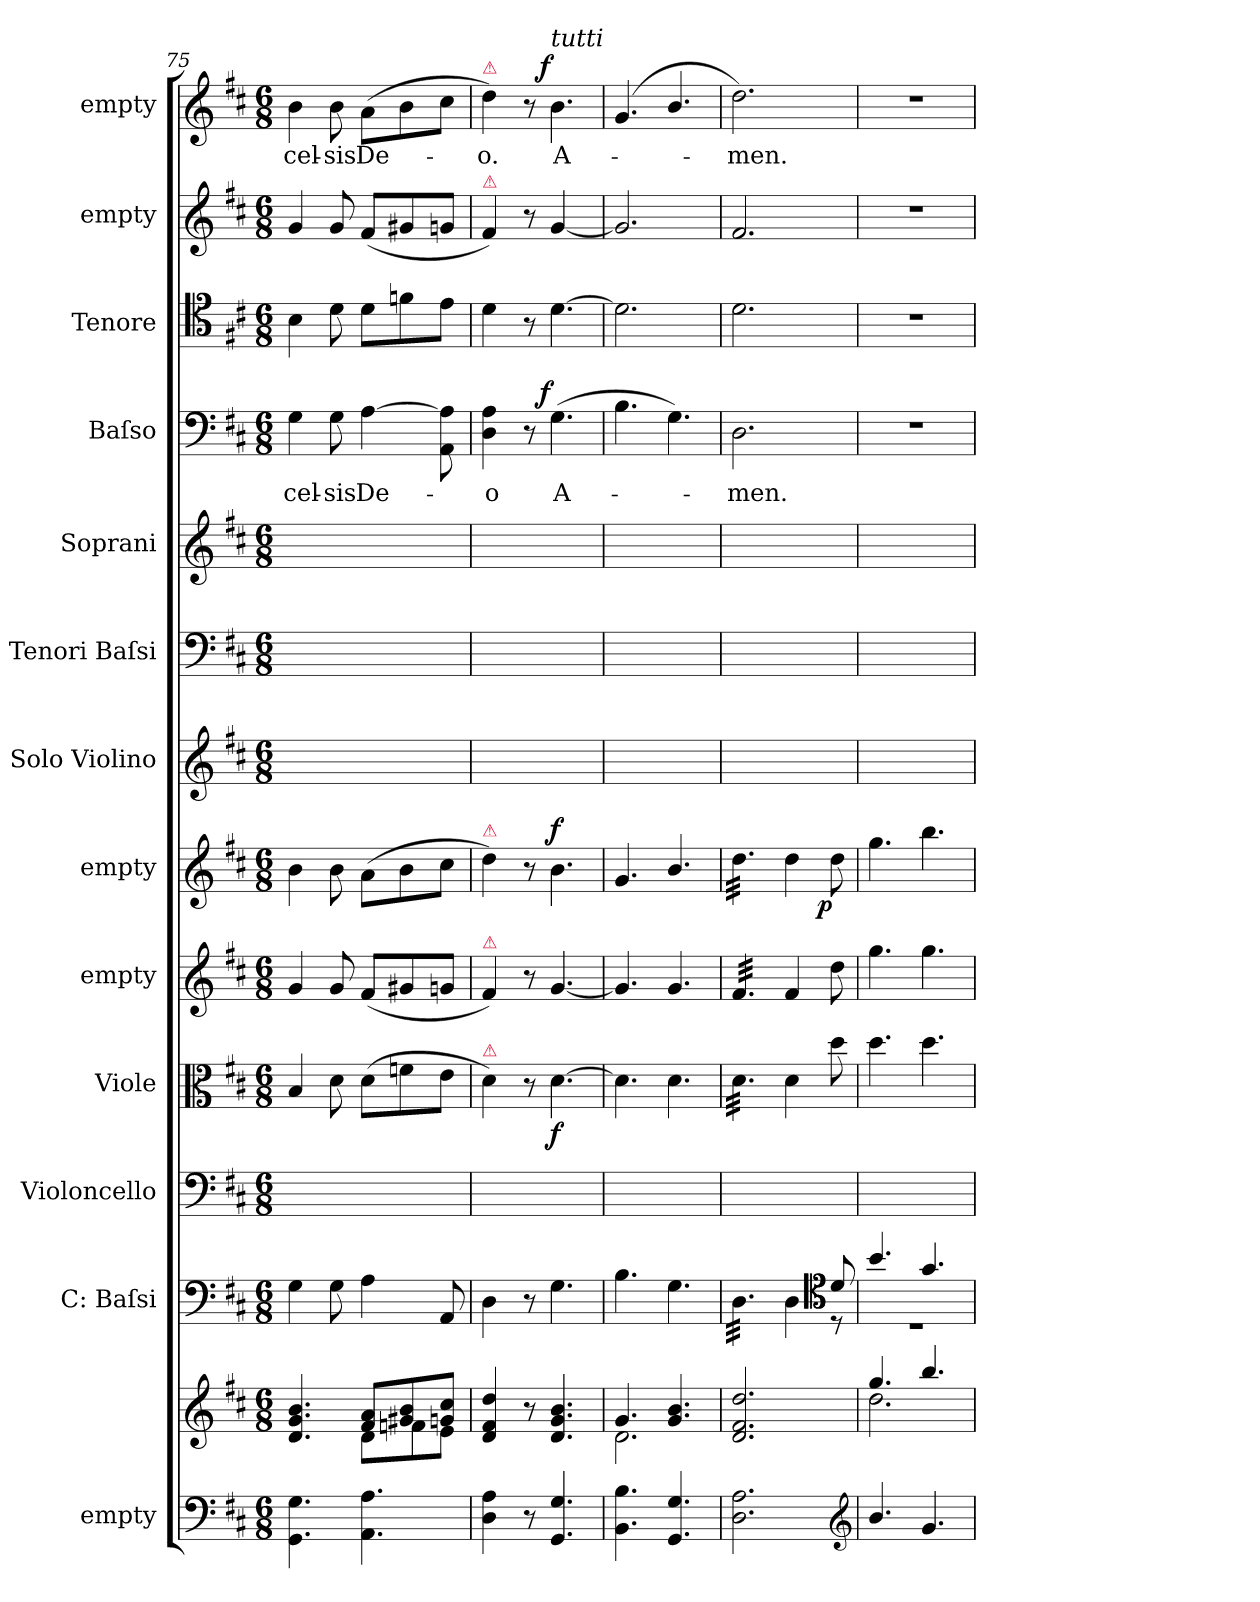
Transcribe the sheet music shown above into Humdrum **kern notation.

**kern	**kern	**kern	**kern	**kern	**dynam	**kern	**kern	**dynam	**kern	**kern	**kern	**kern	**text	**dynam	**kern	**kern	**kern	**text	**dynam
*part13	*part13	*part12	*part11	*part10	*part10	*part9	*part8	*part8	*part7	*part6	*part5	*part4	*part4	*part4	*part3	*part2	*part1	*part1	*part1
*staff14	*staff13	*staff12	*staff11	*staff10	*staff10	*staff9	*staff8	*staff8	*staff7	*staff6	*staff5	*staff4	*staff4	*staff4	*staff3	*staff2	*staff1	*staff1	*staff1
*I"empty	*	*I"C: Baſsi	*I"Violoncello	*I"Viole	*	*I"empty	*I"empty	*	*I"Solo Violino	*I"Tenori Baſsi	*I"Soprani	*I"Baſso	*	*	*I"Tenore	*I"empty	*I"empty	*	*
*I'Org.	*	*I'cb	*I'vlc	*	*	*	*	*	*	*	*	*I'B	*	*	*I'T	*	*	*	*
*clefF4	*clefG2	*clefF4	*clefF4	*clefC3	*	*clefG2	*clefG2	*	*clefG2	*clefF4	*clefG2	*clefF4	*	*	*clefC4	*clefG2	*clefG2	*	*
*k[f#c#]	*k[f#c#]	*k[f#c#]	*k[f#c#]	*k[f#c#]	*	*k[f#c#]	*k[f#c#]	*	*k[f#c#]	*k[f#c#]	*k[f#c#]	*k[f#c#]	*	*	*k[f#c#]	*k[f#c#]	*k[f#c#]	*	*
*M6/8	*M6/8	*M6/8	*M6/8	*M6/8	*	*M6/8	*M6/8	*	*M6/8	*M6/8	*M6/8	*M6/8	*	*	*M6/8	*M6/8	*M6/8	*	*
=75	=75	=75	=75	=75	=75	=75	=75	=75	=75	=75	=75	=75	=75	=75	=75	=75	=75	=75	=75
*	*^	*	*	*	*	*	*	*	*	*	*	*	*	*	*	*	*	*	*
4.GG\ 4.G\	4.d/ 4.g/ 4.b/	4.ryy	4G\	2.ryy	4B/	.	4g/	4b\	.	2.ryy	2.ryy	2.ryy	4G\	-cel-	.	4B\	4g/	4b\	-cel-	.
.	.	.	8G\	.	8d\	.	8g/	8b\	.	.	.	.	8G\	-sis	.	8d\	8g/	8b\	-sis	.
4.AA\ 4.A\	8f#/ 8a/L	8d\L	4A\	.	(8d\L	.	(8f#/L	(8a\L	.	.	.	.	[4A\	De-	.	8d\L	(8f#/L	(8a\L	De-	.
.	8g#X/ 8b/	8fn\	.	.	8fn\	.	8g#X/	8b\	.	.	.	.	.	.	.	8fn\	8g#X/	8b\	.	.
.	8gn/ 8cc#/J	8e\J	8AA/	.	8e\J	.	8gn/J	8cc#\J	.	.	.	.	8AA\ 8A]\	.	.	8e\J	8gn/J	8cc#\J	.	.
=76	=76	=76	=76	=76	=76	=76	=76	=76	=76	=76	=76	=76	=76	=76	=76	=76	=76	=76	=76	=76
!	!	!	!	!	!	!	!	!	!	!	!	!	!	!	!	!	!	!LO:TX:a:color=crimson:t=⚠	!	!
!	!	!	!	!	!	!	!	!	!	!	!	!	!	!	!	!	!LO:TX:a:color=crimson:t=⚠	!	!	!
!	!	!	!	!	!	!	!	!LO:TX:a:color=crimson:t=⚠	!	!	!	!	!	!	!	!	!	!	!	!
!	!	!	!	!	!	!	!LO:TX:a:color=crimson:t=⚠	!	!	!	!	!	!	!	!	!	!	!	!	!
!	!	!	!	!	!LO:TX:a:color=crimson:t=⚠	!	!	!	!	!	!	!	!	!	!	!	!	!	!	!
*	*v	*v	*	*	*	*	*	*	*	*	*	*	*	*	*	*	*	*	*	*
4D\ 4A\	4d/ 4f#/ 4dd/	4D\	2.ryy	4d\)	.	4f#/)	4dd\)	.	2.ryy	2.ryy	2.ryy	4D\ 4A\	-o	.	4d\	4f#/)	4dd\)	-o.	.
8r	8r	8r	.	8r	.	8r	8r	.	.	.	.	8r	.	.	8r	8r	8r	.	.
!	!	!	!	!	!	!	!	!	!	!	!	!	!	!	!	!	!LO:TX:a:i:t=tutti	!	!
!	!	!	!	!	!	!	!	!LO:DY:a	!	!	!	!	!	!LO:DY:a:rj	!	!LO:N:vis=4	!	!	!LO:DY:a:rj
4.GG/ 4.G/	4.d/ 4.g/ 4.b/	4.G\	.	[4.d\	f	[4.g/	4.b\	f	.	.	.	(4.G\	A-	f	[4.d\	[4.g/	4.b\	A-	f
=77	=77	=77	=77	=77	=77	=77	=77	=77	=77	=77	=77	=77	=77	=77	=77	=77	=77	=77	=77
*	*^	*	*	*	*	*	*	*	*	*	*	*	*	*	*	*	*	*	*
4.BB\ 4.B\	4.g/	2.d\	4.B\	2.ryy	4.d\]	.	4.g/]	4.g/	.	2.ryy	2.ryy	2.ryy	4.B\	.	.	2.d\]	2.g/]	(4.g/	.	.
4.GG/ 4.G/	4.g/ 4.b/	.	4.G\	.	4.d\	.	4.g/	4.b/	.	.	.	.	4.G\)	.	.	.	.	4.b/	.	.
*	*v	*v	*	*	*	*	*	*	*	*	*	*	*	*	*	*	*	*	*	*
=78	=78	=78	=78	=78	=78	=78	=78	=78	=78	=78	=78	=78	=78	=78	=78	=78	=78	=78	=78
*	*	*^	*	*	*	*	*	*	*	*	*	*	*	*	*	*	*	*	*
*	*	*tremolo	*	*	*	*	*	*	*	*	*	*	*	*	*	*	*	*	*	*
*	*	*	*	*	*tremolo	*	*	*	*	*	*	*	*	*	*	*	*	*	*	*
*	*	*	*	*	*	*	*tremolo	*	*	*	*	*	*	*	*	*	*	*	*	*
*	*	*	*	*	*	*	*	*tremolo	*	*	*	*	*	*	*	*	*	*	*	*
2.D\ 2.A\	2.d/ 2.f#/ 2.dd/	32D\LLL	4.ryy	2.ryy	32d\LLL	.	32f#/LLL	32dd\LLL	.	2.ryy	2.ryy	2.ryy	2.D\	-men.	.	2.d\	2.f#/	2.dd\)	-men.	.
.	.	32D\	.	.	32d\	.	32f#/	32dd\	.	.	.	.	.	.	.	.	.	.	.	.
.	.	32D\	.	.	32d\	.	32f#/	32dd\	.	.	.	.	.	.	.	.	.	.	.	.
.	.	32D\	.	.	32d\	.	32f#/	32dd\	.	.	.	.	.	.	.	.	.	.	.	.
.	.	32D\	.	.	32d\	.	32f#/	32dd\	.	.	.	.	.	.	.	.	.	.	.	.
.	.	32D\	.	.	32d\	.	32f#/	32dd\	.	.	.	.	.	.	.	.	.	.	.	.
.	.	32D\	.	.	32d\	.	32f#/	32dd\	.	.	.	.	.	.	.	.	.	.	.	.
.	.	32D\	.	.	32d\	.	32f#/	32dd\	.	.	.	.	.	.	.	.	.	.	.	.
.	.	32D\	.	.	32d\	.	32f#/	32dd\	.	.	.	.	.	.	.	.	.	.	.	.
.	.	32D\	.	.	32d\	.	32f#/	32dd\	.	.	.	.	.	.	.	.	.	.	.	.
.	.	32D\	.	.	32d\	.	32f#/	32dd\	.	.	.	.	.	.	.	.	.	.	.	.
.	.	32D\JJJ	.	.	32d\JJJ	.	32f#/JJJ	32dd\JJJ	.	.	.	.	.	.	.	.	.	.	.	.
*	*	*	*	*	*	*	*	*Xtremolo	*	*	*	*	*	*	*	*	*	*	*	*
*	*	*	*	*	*	*	*Xtremolo	*	*	*	*	*	*	*	*	*	*	*	*	*
*	*	*	*	*	*Xtremolo	*	*	*	*	*	*	*	*	*	*	*	*	*	*	*
*	*	*Xtremolo	*	*	*	*	*	*	*	*	*	*	*	*	*	*	*	*	*	*
.	.	4D\	4ryy	.	4d\	.	4f#/	4dd\	.	.	.	.	.	.	.	.	.	.	.	.
*	*	*clefC4	*	*	*	*	*	*	*	*	*	*	*	*	*	*	*	*	*	*
!	!	!	!	!	!	!	!	!	!LO:DY:rj	!	!	!	!	!	!	!	!	!	!	!
.	.	8d/	8rD	.	8dd\	.	8dd\	8dd\	p	.	.	.	.	.	.	.	.	.	.	.
*clefG2	*	*	*	*	*	*	*	*	*	*	*	*	*	*	*	*	*	*	*	*
=79	=79	=79	=79	=79	=79	=79	=79	=79	=79	=79	=79	=79	=79	=79	=79	=79	=79	=79	=79	=79
*	*^	*	*	*	*	*	*	*	*	*	*	*	*	*	*	*	*	*	*	*
4.b/	4.gg/	2.dd\	4.b/	2.rD	2.ryy	4.dd\	.	4.gg\	4.gg\	.	2.ryy	2.ryy	2.ryy	2.r	.	.	2.r	2.r	2.r	.	.
4.g/	4.bb/	.	4.g/	.	.	4.dd\	.	4.gg\	4.bb\	.	.	.	.	.	.	.	.	.	.	.	.
*	*v	*v	*	*	*	*	*	*	*	*	*	*	*	*	*	*	*	*	*	*	*
*	*	*v	*v	*	*	*	*	*	*	*	*	*	*	*	*	*	*	*	*	*
=	=	=	=	=	=	=	=	=	=	=	=	=	=	=	=	=	=	=	=
*-	*-	*-	*-	*-	*-	*-	*-	*-	*-	*-	*-	*-	*-	*-	*-	*-	*-	*-	*-
